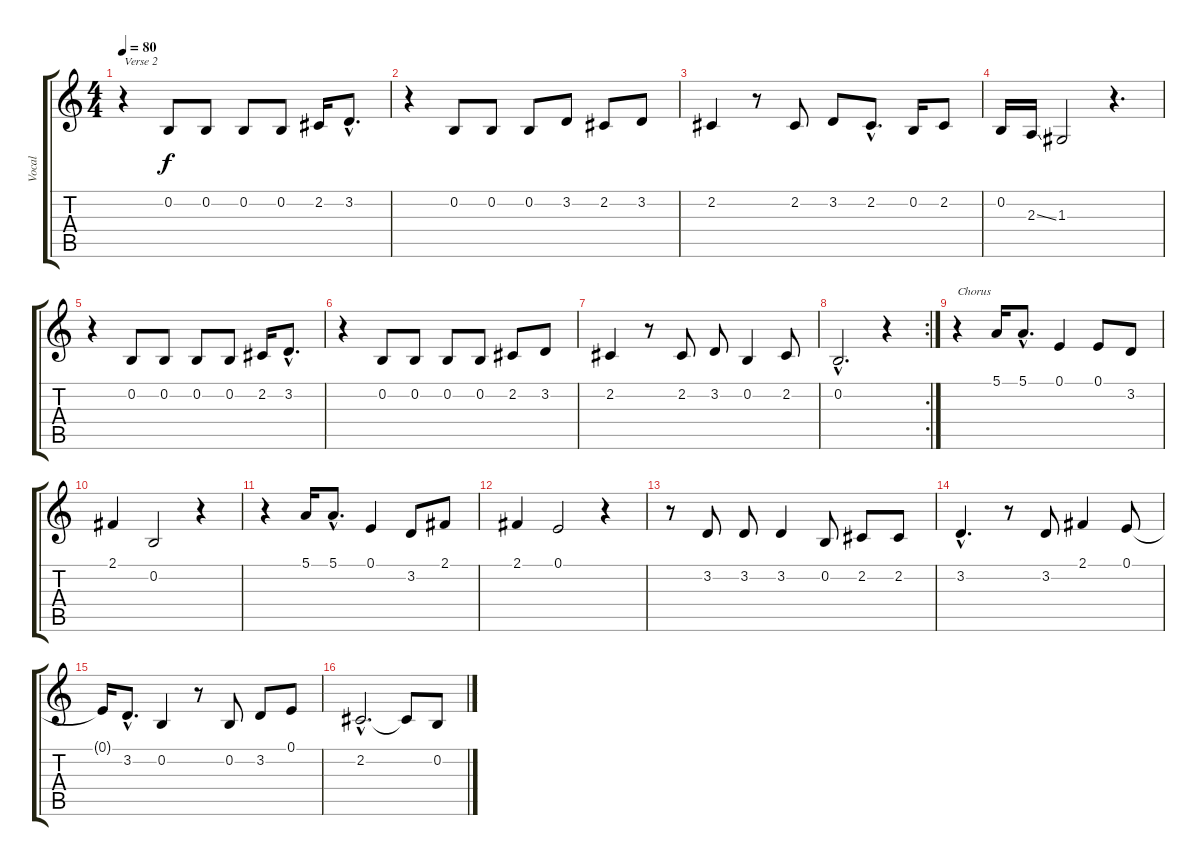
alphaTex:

\track ("Vocal" "Vocal") {instrument clarinet}
\staff {score tabs}
\tuning (E4 B3 G3 D3 A2 E2) {hide}
\ts (4 4)
\tempo 80
\clef g2
\ks c
r.4{txt "Verse 2" dy f} 0.2.8 0.2.8 0.2.8 0.2.8 2.2.16 3.2{hac}.8{d} |
r.4 0.2.8 0.2.8 0.2.8 3.2.8 2.2.8 3.2.8 |
2.2.4 r.8 2.2.8 3.2.8 2.2{hac}.8{d} 0.2.16 2.2.8 |
0.2.16 2.3{ss}.16 1.3.2 r.4{d} |
r.4 0.2.8 0.2.8 0.2.8 0.2.8 2.2.16 3.2{hac}.8{d} |
r.4 0.2.8 0.2.8 0.2.8 0.2.8 2.2.8 3.2.8 |
2.2.4 r.8 2.2.8 3.2.8 0.2.4 2.2.8 |
\rc 2
0.2{hac}.2{d} r.4 |
r.4{txt "Chorus"} 5.1.16 5.1{hac}.8{d} 0.1.4 0.1.8 3.2.8 |
2.1.4 0.2.2 r.4 |
r.4 5.1.16 5.1{hac}.8{d} 0.1.4 3.2.8 2.1.8 |
2.1.4 0.1.2 r.4 |
r.8 3.2.8 3.2.8 3.2.4 0.2.8 2.2.8 2.2.8 |
3.2{hac}.4{d} r.8 3.2.8 2.1.4 0.1.8 |
0.1{t}.16 3.2{hac}.8{d} 0.2.4 r.8 0.2.8 3.2.8 0.1.8 |
2.2{hac}.2{d} 2.2{t}.8 0.2.8
